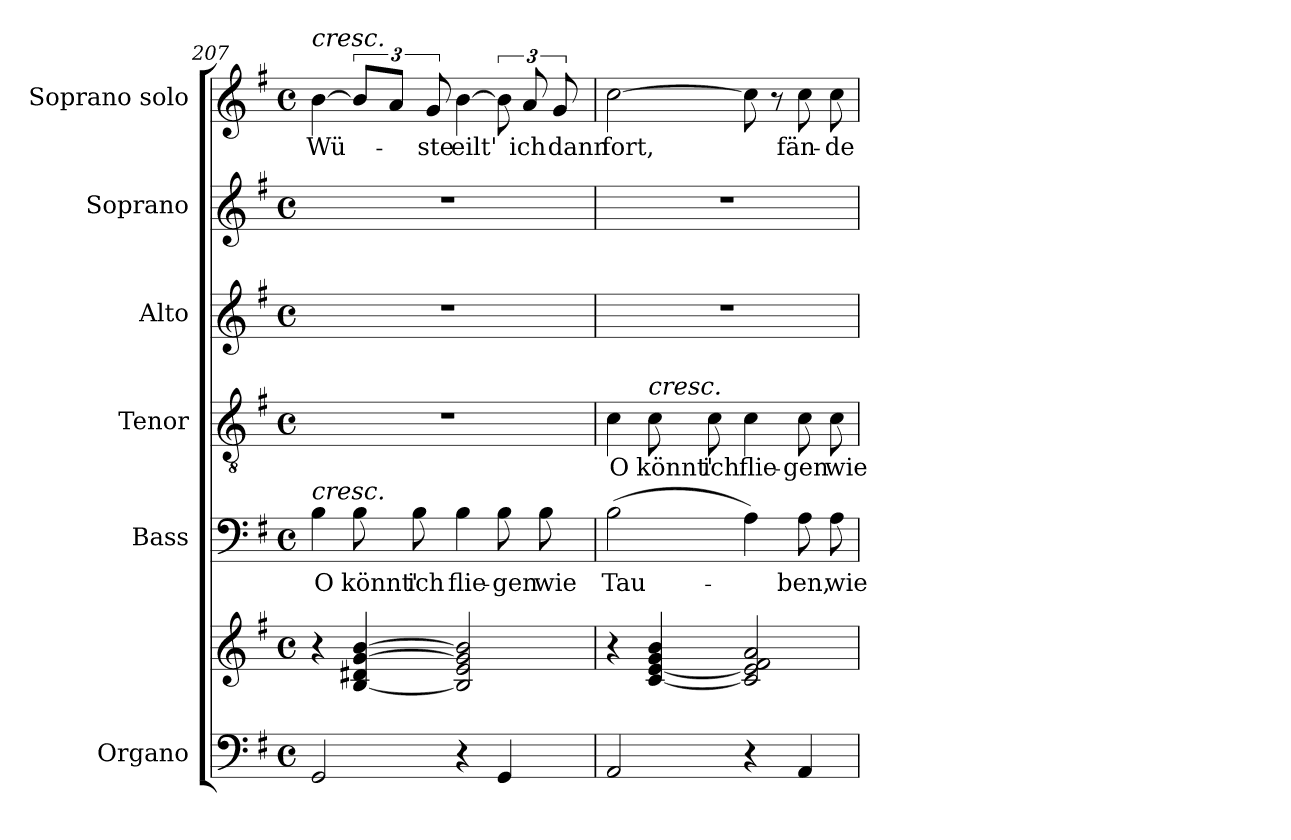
**kern	**kern	**kern	**text	**kern	**text	**kern	**kern	**kern	**text
*part6	*part6	*part5	*part5	*part4	*part4	*part3	*part2	*part1	*part1
*staff7	*staff6	*staff5	*staff5	*staff4	*staff4	*staff3	*staff2	*staff1	*staff1
*I"Organo	*	*I"Bass	*	*I"Tenor	*	*I"Alto	*I"Soprano	*I"Soprano solo	*
*I'Org.	*	*I'B.	*	*I'T.	*	*I'A.	*I'S.	*I'S.s	*
*clefF4	*clefG2	*clefF4	*	*clefGv2	*	*clefG2	*clefG2	*clefG2	*
*k[f#]	*k[f#]	*k[f#]	*	*k[f#]	*	*k[f#]	*k[f#]	*k[f#]	*
*M4/4	*M4/4	*M4/4	*	*M4/4	*	*M4/4	*M4/4	*M4/4	*
*met(c)	*met(c)	*met(c)	*	*met(c)	*	*met(c)	*met(c)	*met(c)	*
=207	=207	=207	=207	=207	=207	=207	=207	=207	=207
!	!	!	!	!	!	!	!	!LO:TX:a:i:t=cresc.	!
!	!	!LO:TX:a:i:t=cresc.	!	!	!	!	!	!	!
!	!	!	!LO:LY:b	!	!	!	!	!	!LO:LY:b
2GG/	4r	4B\	O	1r	.	1r	1r	[4b\	Wü-
!	!	!	!LO:LY:b	!	!	!	!	!	!
.	[4B/ 4d#X/ [4g/ [4b/	8B\	könnt'	.	.	.	.	12b/L]	.
.	.	.	.	.	.	.	.	12a/J	.
!	!	!	!LO:LY:b	!	!	!	!	!	!
.	.	8B\	ich	.	.	.	.	.	.
!	!	!	!	!	!	!	!	!	!LO:LY:b
.	.	.	.	.	.	.	.	12g/	-ste
!	!	!	!LO:LY:b	!	!	!	!	!	!LO:LY:b
4r	2B/] 2e/ 2g/] 2b/]	4B\	flie-	.	.	.	.	[4b\	eilt'
!	!	!	!LO:LY:b	!	!	!	!	!	!
4GG/	.	8B\	-gen	.	.	.	.	12b\]	.
!	!	!	!	!	!	!	!	!	!LO:LY:b
.	.	.	.	.	.	.	.	12a/	ich
!	!	!	!LO:LY:b	!	!	!	!	!	!
.	.	8B\	wie	.	.	.	.	.	.
!	!	!	!	!	!	!	!	!	!LO:LY:b
.	.	.	.	.	.	.	.	12g/	dann
=208	=208	=208	=208	=208	=208	=208	=208	=208	=208
!	!	!	!LO:LY:b	!	!LO:LY:b	!	!	!	!LO:LY:b
2AA/	4r	(>2B\	Tau-	4c\	O	1r	1r	[2cc\	fort,
!	!	!	!	!LO:TX:a:i:t=cresc.	!	!	!	!	!
!	!	!	!	!	!LO:LY:b	!	!	!	!
.	[4c/ [4e/ 4g/ 4b/	.	.	8c\	könnt'	.	.	.	.
!	!	!	!	!	!LO:LY:b	!	!	!	!
.	.	.	.	8c\	ich	.	.	.	.
!	!	!	!	!	!LO:LY:b	!	!	!	!
4r	2c/] 2e/] 2f#/ 2a/	4A\)	.	4c\	flie-	.	.	8cc\]	.
.	.	.	.	.	.	.	.	8r	.
!	!	!	!LO:LY:b	!	!LO:LY:b	!	!	!	!LO:LY:b
4AA/	.	8A\	-ben,	8c\	-gen	.	.	8cc\	fän-
!	!	!	!LO:LY:b	!	!LO:LY:b	!	!	!	!LO:LY:b
.	.	8A\	wie	8c\	wie	.	.	8cc\	-de
=	=	=	=	=	=	=	=	=	=
*-	*-	*-	*-	*-	*-	*-	*-	*-	*-
